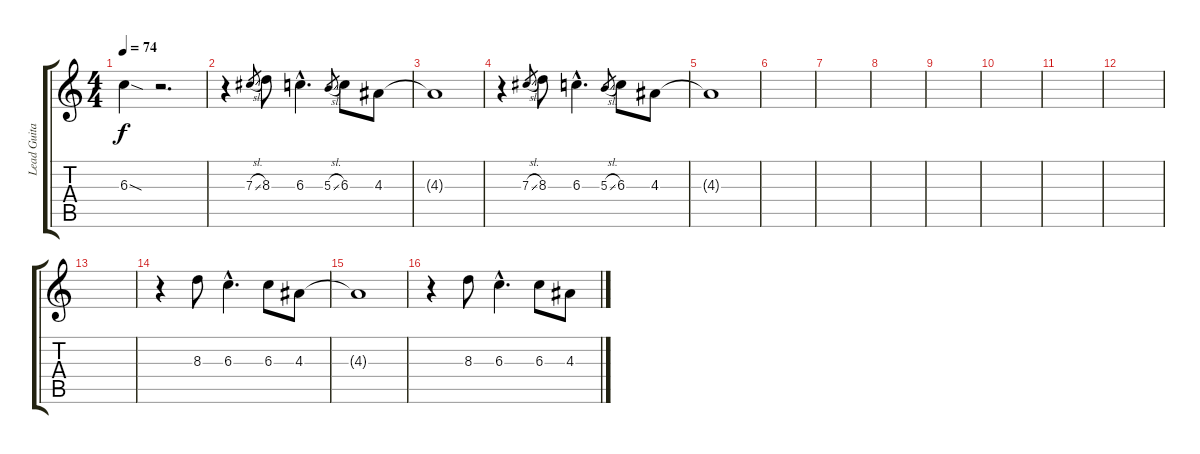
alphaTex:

\track ("Lead Guitar" "Lead Guita") {instrument distortionguitar}
\staff {score tabs}
\tuning (Eb4 Bb3 Gb3 Db3 Ab2 Eb2) {hide}
\ts (4 4)
\tempo 74
\clef g2
\ks c
6.3{sod}.4{dy f} r.2{d} |
r.4 7.3{sl}.8{gr} 8.3.8 6.3{hac}.4{d} 5.3{sl}.8{gr} 6.3.8 4.3.8 |
4.3{t}.1 |
r.4 7.3{sl}.8{gr} 8.3.8 6.3{hac}.4{d} 5.3{sl}.8{gr} 6.3.8 4.3.8 |
4.3{t}.1 |
|
|
|
|
|
|
|
|
r.4 8.3.8 6.3{hac}.4{d} 6.3.8 4.3.8 |
4.3{t}.1 |
r.4 8.3.8 6.3{hac}.4{d} 6.3.8 4.3.8
